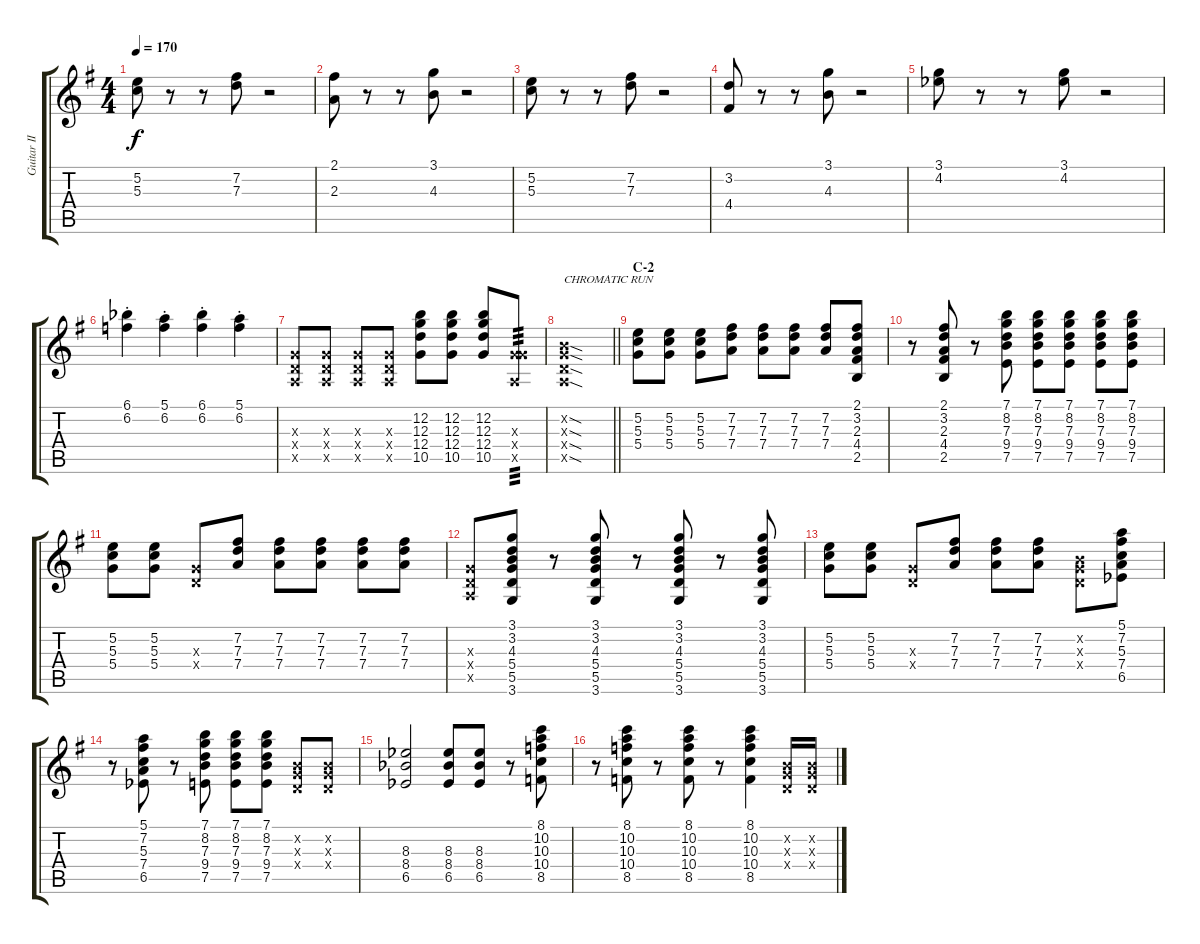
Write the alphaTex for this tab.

\track ("Guitar II (Nakano Azusa)" "Guitar II ") {instrument distortionguitar}
\staff {score tabs}
\tuning (E4 B3 G3 D3 A2 E2) {hide}
\ts (4 4)
\tempo 170
\clef g2
\ks g
(5.2 5.3).8{dy f} r.8 r.8 (7.2 7.3).8 r.2 |
(2.1 2.3).8 r.8 r.8 (3.1 4.3).8 r.2 |
(5.2 5.3).8 r.8 r.8 (7.2 7.3).8 r.2 |
(3.2 4.4).8 r.8 r.8 (3.1 4.3).8 r.2 |
(3.1 4.2{acc b}).8 r.8 r.8 (3.1 4.2{acc b}).8 r.2 |
(6.1{st acc b} 6.2{st}).4 (5.1{st} 6.2{st}).4 (6.1{st acc b} 6.2{st}).4 (5.1{st} 6.2{st}).4 |
(0.3{x} 0.4{x} 0.5{x}).8 (0.3{x} 0.4{x} 0.5{x}).8 (0.3{x} 0.4{x} 0.5{x}).8 (0.3{x} 0.4{x} 0.5{x}).8 (12.2 12.3 12.4 10.5).8 (12.2 12.3 12.4 10.5).8 (12.2 12.3 12.4 10.5).8 (0.3{x} 5.4{x} 0.5{x}).8{tp 3} |
\barLineRight lightlight
(0.2{sod x} 0.3{sod x} 0.4{sod x} 0.5{sod x}).1{txt "CHROMATIC RUN"} |
\section ("" "C-2")
(5.2 5.3 5.4).8 (5.2 5.3 5.4).8 (5.2 5.3 5.4).8 (7.2 7.3 7.4).8 (7.2 7.3 7.4).8 (7.2 7.3 7.4).8 (7.2 7.3 7.4).8 (2.1 3.2 2.3 4.4 2.5).8 |
r.8 (2.1 3.2 2.3 4.4 2.5).8 r.8 (7.1 8.2 7.3 9.4 7.5).8 (7.1 8.2 7.3 9.4 7.5).8 (7.1 8.2 7.3 9.4 7.5).8 (7.1 8.2 7.3 9.4 7.5).8 (7.1 8.2 7.3 9.4 7.5).8 |
(5.2 5.3 5.4).8 (5.2 5.3 5.4).8 (0.3{x} 0.4{x}).8 (7.2 7.3 7.4).8 (7.2 7.3 7.4).8 (7.2 7.3 7.4).8 (7.2 7.3 7.4).8 (7.2 7.3 7.4).8 |
(0.3{x} 0.4{x} 0.5{x}).8 (3.1 3.2 4.3 5.4 5.5 3.6).8 r.8 (3.1 3.2 4.3 5.4 5.5 3.6).8 r.8 (3.1 3.2 4.3 5.4 5.5 3.6).8 r.8 (3.1 3.2 4.3 5.4 5.5 3.6).8 |
(5.2 5.3 5.4).8 (5.2 5.3 5.4).8 (0.3{x} 0.4{x}).8 (7.2 7.3 7.4).8 (7.2 7.3 7.4).8 (7.2 7.3 7.4).8 (0.2{x} 0.3{x} 0.4{x}).8 (5.1 7.2 5.3 7.4 6.5{acc b}).8 |
r.8 (5.1 7.2 5.3 7.4 6.5{acc b}).8 r.8 (7.1 8.2 7.3 9.4 7.5).8 (7.1 8.2 7.3 9.4 7.5).8 (7.1 8.2 7.3 9.4 7.5).8 (0.2{x} 0.3{x} 0.4{x}).8 (0.2{x} 0.3{x} 0.4{x}).8 |
(8.3{acc b} 8.4{acc b} 6.5{acc b}).2 (8.3{acc b} 8.4{acc b} 6.5{acc b}).8 (8.3{acc b} 8.4{acc b} 6.5{acc b}).8 r.8 (8.1 10.2 10.3 10.4 8.5).8 |
r.8 (8.1 10.2 10.3 10.4 8.5).8 r.8 (8.1 10.2 10.3 10.4 8.5).8 r.8 (8.1 10.2 10.3 10.4 8.5).4 (0.2{x} 0.3{x} 0.4{x}).16 (0.2{x} 0.3{x} 0.4{x}).16
